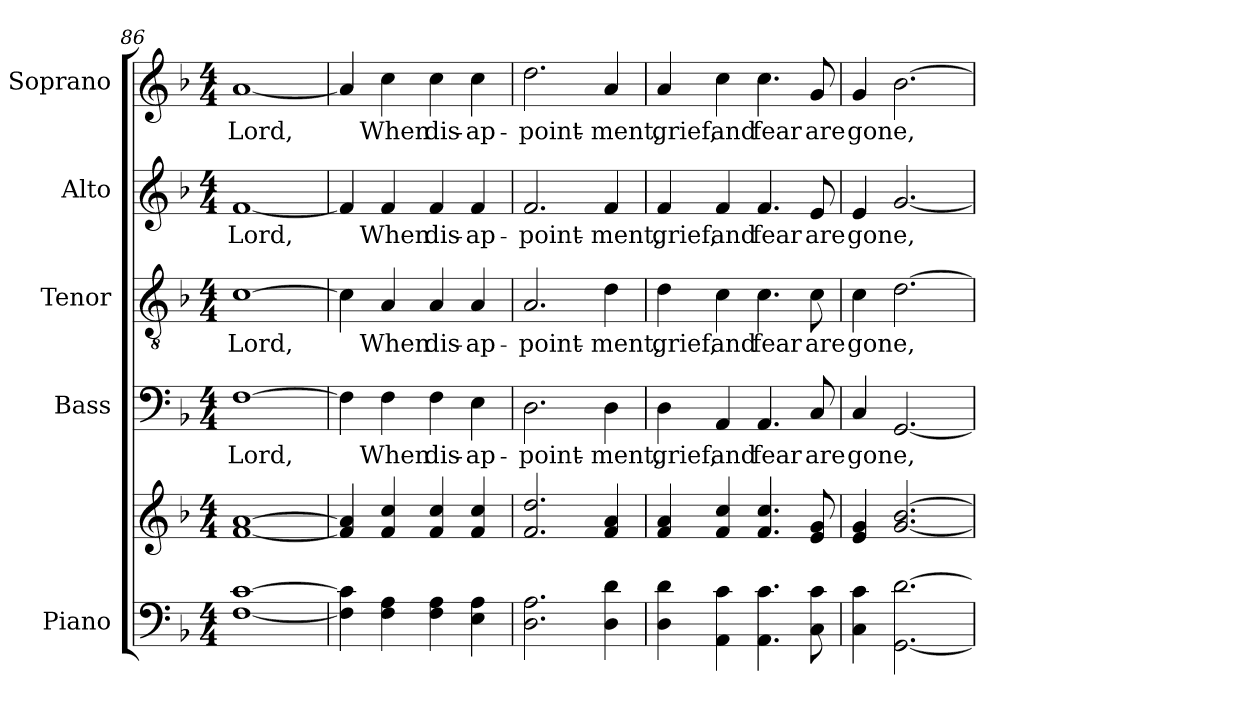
**kern	**kern	**kern	**text	**kern	**text	**kern	**text	**kern	**text
*part5	*part5	*part4	*part4	*part3	*part3	*part2	*part2	*part1	*part1
*staff6	*staff5	*staff4	*staff4	*staff3	*staff3	*staff2	*staff2	*staff1	*staff1
*I"Piano	*	*I"Bass	*	*I"Tenor	*	*I"Alto	*	*I"Soprano	*
*I'Pno.	*	*I'B.	*	*I'T.	*	*I'A.	*	*I'S.	*
*clefF4	*clefG2	*clefF4	*	*clefGv2	*	*clefG2	*	*clefG2	*
*	*	*	*	*ITrd7c12	*	*	*	*	*
*k[b-]	*k[b-]	*k[b-]	*	*k[b-]	*	*k[b-]	*	*k[b-]	*
*F:	*F:	*F:	*	*F:	*	*F:	*	*F:	*
*M4/4	*M4/4	*M4/4	*	*M4/4	*	*M4/4	*	*M4/4	*
=86	=86	=86	=86	=86	=86	=86	=86	=86	=86
!	!	!	!LO:LY:b:color=#000000	!	!	!	!	!	!
!	!	!	!	!	!LO:LY:b:color=#000000	!	!	!	!
!	!	!	!	!	!	!	!LO:LY:b:color=#000000	!	!
!	!	!	!	!	!	!	!	!	!LO:LY:b:color=#000000
[<1Fi [>1ci	[<1fi [>1ai	[>1Fi	Lord,	[>1Ci	Lord,	[<1fi	Lord,	[<1ai	Lord,
=87	=87	=87	=87	=87	=87	=87	=87	=87	=87
4Fi\] 4ci]	4fi/] 4ai]	4Fi\]	.	4Ci\]	.	4fi/]	.	4ai/]	.
!	!	!	!LO:LY:b:color=#000000	!	!	!	!	!	!
!	!	!	!	!	!LO:LY:b:color=#000000	!	!	!	!
!	!	!	!	!	!	!	!LO:LY:b:color=#000000	!	!
!	!	!	!	!	!	!	!	!	!LO:LY:b:color=#000000
4Fi\ 4Ai	4fi/ 4cci	4Fi\	When	4AAi/	When	4fi/	When	4cci\	When
!	!	!	!LO:LY:b:color=#000000	!	!	!	!	!	!
!	!	!	!	!	!LO:LY:b:color=#000000	!	!	!	!
!	!	!	!	!	!	!	!LO:LY:b:color=#000000	!	!
!	!	!	!	!	!	!	!	!	!LO:LY:b:color=#000000
4Fi\ 4Ai	4fi/ 4cci	4Fi\	dis-	4AAi/	dis-	4fi/	dis-	4cci\	dis-
!	!	!	!LO:LY:b:color=#000000	!	!	!	!	!	!
!	!	!	!	!	!LO:LY:b:color=#000000	!	!	!	!
!	!	!	!	!	!	!	!LO:LY:b:color=#000000	!	!
!	!	!	!	!	!	!	!	!	!LO:LY:b:color=#000000
4Ei\ 4Ai	4fi/ 4cci	4Ei\	-ap-	4AAi/	-ap-	4fi/	-ap-	4cci\	-ap-
=88	=88	=88	=88	=88	=88	=88	=88	=88	=88
!	!	!	!LO:LY:b:color=#000000	!	!	!	!	!	!
!	!	!	!	!	!LO:LY:b:color=#000000	!	!	!	!
!	!	!	!	!	!	!	!LO:LY:b:color=#000000	!	!
!	!	!	!	!	!	!	!	!	!LO:LY:b:color=#000000
2.Di\ 2.Ai	2.fi/ 2.ddi	2.Di\	-point-	2.AAi/	-point-	2.fi/	-point-	2.ddi\	-point-
!	!	!	!LO:LY:b:color=#000000	!	!	!	!	!	!
!	!	!	!	!	!LO:LY:b:color=#000000	!	!	!	!
!	!	!	!	!	!	!	!LO:LY:b:color=#000000	!	!
!	!	!	!	!	!	!	!	!	!LO:LY:b:color=#000000
4Di\ 4di	4fi/ 4ai	4Di\	-ment,	4Di\	-ment,	4fi/	-ment,	4ai/	-ment,
=89	=89	=89	=89	=89	=89	=89	=89	=89	=89
!	!	!	!LO:LY:b:color=#000000	!	!	!	!	!	!
!	!	!	!	!	!LO:LY:b:color=#000000	!	!	!	!
!	!	!	!	!	!	!	!LO:LY:b:color=#000000	!	!
!	!	!	!	!	!	!	!	!	!LO:LY:b:color=#000000
4Di\ 4di	4fi/ 4ai	4Di\	grief,	4Di\	grief,	4fi/	grief,	4ai/	grief,
!	!	!	!LO:LY:b:color=#000000	!	!	!	!	!	!
!	!	!	!	!	!LO:LY:b:color=#000000	!	!	!	!
!	!	!	!	!	!	!	!LO:LY:b:color=#000000	!	!
!	!	!	!	!	!	!	!	!	!LO:LY:b:color=#000000
4AAi\ 4ci	4fi/ 4cci	4AAi/	and	4Ci\	and	4fi/	and	4cci\	and
!	!	!	!LO:LY:b:color=#000000	!	!	!	!	!	!
!	!	!	!	!	!LO:LY:b:color=#000000	!	!	!	!
!	!	!	!	!	!	!	!LO:LY:b:color=#000000	!	!
!	!	!	!	!	!	!	!	!	!LO:LY:b:color=#000000
4.AAi\ 4.ci	4.fi/ 4.cci	4.AAi/	fear	4.Ci\	fear	4.fi/	fear	4.cci\	fear
!	!	!	!LO:LY:b:color=#000000	!	!	!	!	!	!
!	!	!	!	!	!LO:LY:b:color=#000000	!	!	!	!
!	!	!	!	!	!	!	!LO:LY:b:color=#000000	!	!
!	!	!	!	!	!	!	!	!	!LO:LY:b:color=#000000
8Ci\ 8ci	8ei/ 8gi	8Ci/	are	8Ci\	are	8ei/	are	8gi/	are
!!LO:LB:g=z
=90	=90	=90	=90	=90	=90	=90	=90	=90	=90
!	!	!	!LO:LY:b:color=#000000	!	!	!	!	!	!
!	!	!	!	!	!LO:LY:b:color=#000000	!	!	!	!
!	!	!	!	!	!	!	!LO:LY:b:color=#000000	!	!
!	!	!	!	!	!	!	!	!	!LO:LY:b:color=#000000
4Ci\ 4ci	4ei/ 4gi	4Ci/	gone,	4Ci\	gone,	4ei/	gone,	4gi/	gone,
[<2.GGi\ [>2.di	[<2.gi/ [>2.b-i	[<2.GGi/	.	[>2.Di\	.	[<2.gi/	.	[>2.b-i\	.
=	=	=	=	=	=	=	=	=	=
*-	*-	*-	*-	*-	*-	*-	*-	*-	*-
